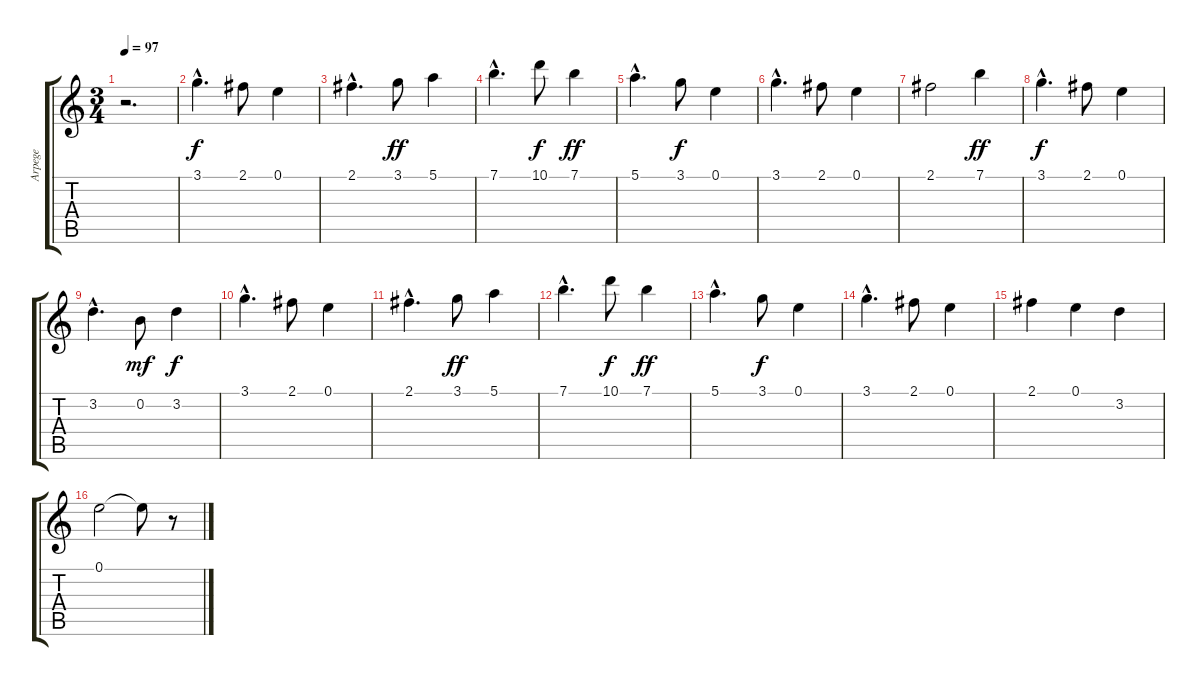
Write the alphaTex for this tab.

\track ("Arpege" "Arpege") {instrument acousticguitarnylon}
\staff {score tabs}
\tuning (E4 B3 G3 D3 A2 E2) {hide}
\ts (3 4)
\tempo 97
\clef g2
\ks c
r.2{d dy f instrument acousticguitarnylon} |
3.1{hac}.4{d} 2.1.8 0.1.4 |
2.1{hac}.4{d} 3.1.8{dy ff} 5.1.4 |
7.1{hac}.4{d} 10.1.8{dy f} 7.1.4{dy ff} |
5.1{hac}.4{d} 3.1.8{dy f} 0.1.4 |
3.1{hac}.4{d} 2.1.8 0.1.4 |
2.1.2 7.1.4{dy ff} |
3.1{hac}.4{d dy f} 2.1.8 0.1.4 |
3.2{hac}.4{d} 0.2.8{dy mf} 3.2.4{dy f} |
3.1{hac}.4{d} 2.1.8 0.1.4 |
2.1{hac}.4{d} 3.1.8{dy ff} 5.1.4 |
7.1{hac}.4{d} 10.1.8{dy f} 7.1.4{dy ff} |
5.1{hac}.4{d} 3.1.8{dy f} 0.1.4 |
3.1{hac}.4{d} 2.1.8 0.1.4 |
2.1.4 0.1.4 3.2.4 |
0.1.2 0.1{t}.8 r.8
